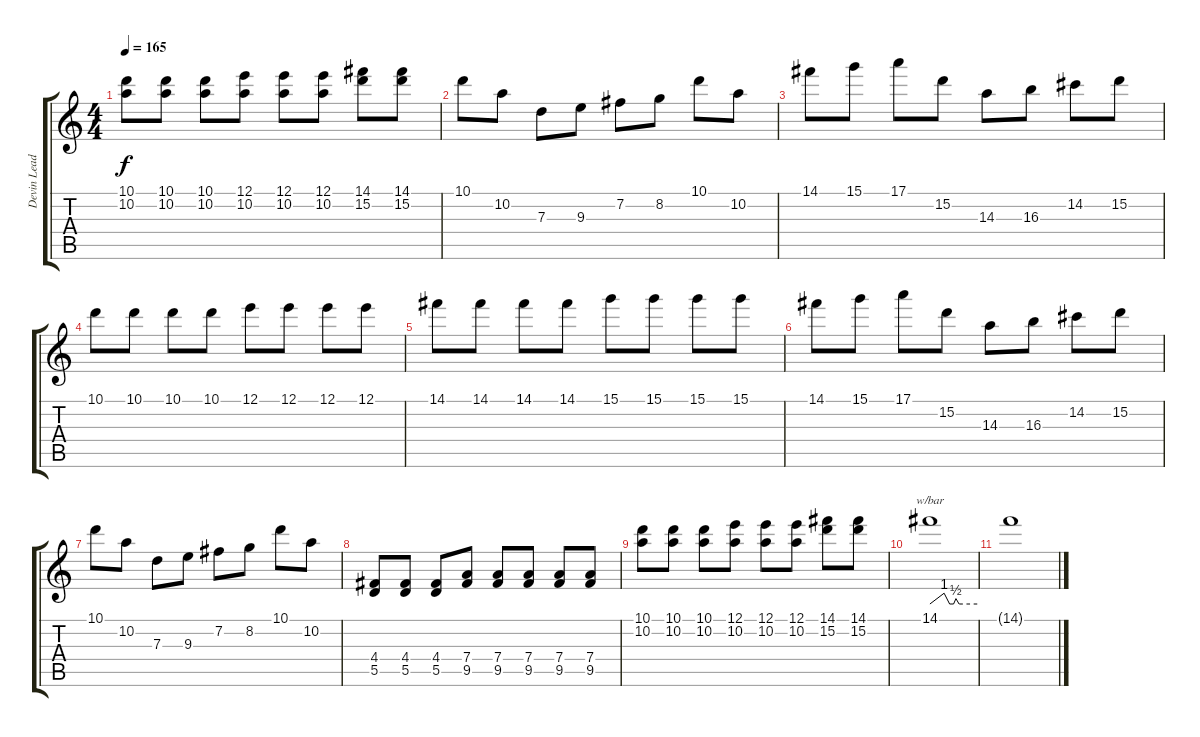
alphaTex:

\track ("Devin Lead" "Devin Lead") {instrument distortionguitar}
\staff {score tabs}
\tuning (E4 B3 G3 D3 A2 D2) {hide}
\ts (4 4)
\tempo 165
\clef g2
\ks c
(10.1 10.2).8{dy f} (10.1 10.2).8 (10.1 10.2).8 (12.1 10.2).8 (12.1 10.2).8 (12.1 10.2).8 (14.1 15.2).8 (14.1 15.2).8 |
10.1.8 10.2.8 7.3.8 9.3.8 7.2.8 8.2.8 10.1.8 10.2.8 |
14.1.8 15.1.8 17.1.8 15.2.8 14.3.8 16.3.8 14.2.8 15.2.8 |
10.1.8 10.1.8 10.1.8 10.1.8 12.1.8 12.1.8 12.1.8 12.1.8 |
14.1.8 14.1.8 14.1.8 14.1.8 15.1.8 15.1.8 15.1.8 15.1.8 |
14.1.8 15.1.8 17.1.8 15.2.8 14.3.8 16.3.8 14.2.8 15.2.8 |
10.1.8 10.2.8 7.3.8 9.3.8 7.2.8 8.2.8 10.1.8 10.2.8 |
(4.4 5.5).8 (4.4 5.5).8 (4.4 5.5).8 (7.4 9.5).8 (7.4 9.5).8 (7.4 9.5).8 (7.4 9.5).8 (7.4 9.5).8 |
(10.1 10.2).8 (10.1 10.2).8 (10.1 10.2).8 (12.1 10.2).8 (12.1 10.2).8 (12.1 10.2).8 (14.1 15.2).8 (14.1 15.2).8 |
14.1.1{tbe (custom default 0 0 18 4 25 0 30 0 33 2 37 0 60 0)} |
14.1{t}.1
